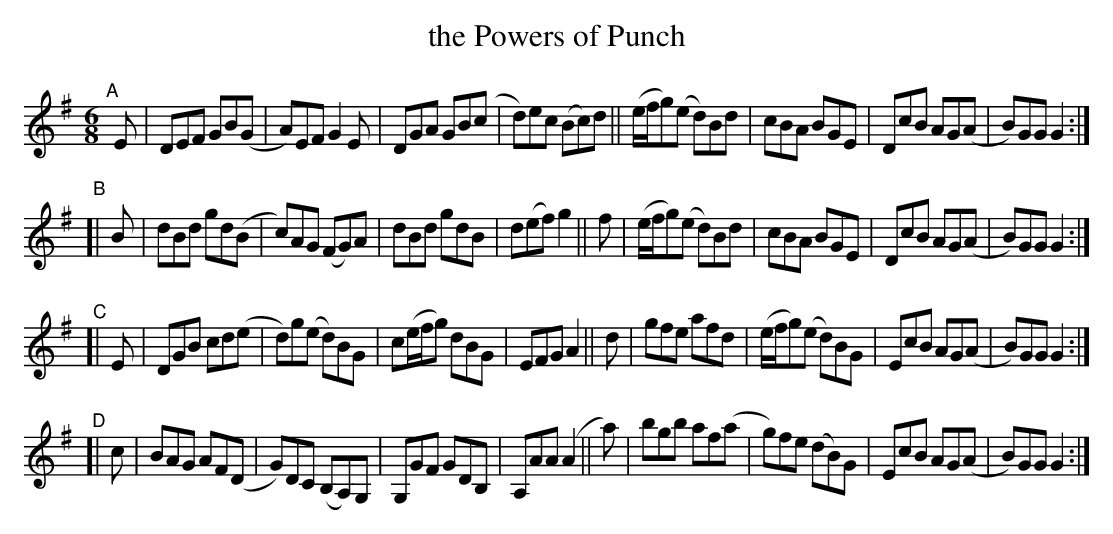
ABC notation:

X:1
T: the Powers of Punch
M: 6/8
L: 1/8
K: G
"^A"[|]\
   E | DEF GB(G | A)EF G2E | DGA GB(c | d)ec (Bc)d \
|| (e/f/g)(e d)Bd | cBA BGE | DcB AG(A | B)GG G2 :|
"^B"\
[| B | dBd gd(B | c)AG (FG)A | dBd gdB | d(ef) g2 \
|| f | (e/f/g)(e d)Bd | cBA BGE | DcB AG(A | B)GG G2 :|
"^C"\
[| E | DGB cd(e | d)g(e d)BG | c(e/f/g) dBG | EFG A2 \
|| d | gfe afd | (e/f/g)(e d)BG | EcB AG(A | B)GG G2 :|
"^D"\
[| c | BAG AF(D | G)DC (B,A,)G, | G,GF GDB, | A,AA (A2 \
|| a)| bgb af(a | g)fe (dB)G | EcB AG(A | B)GG G2 :|
